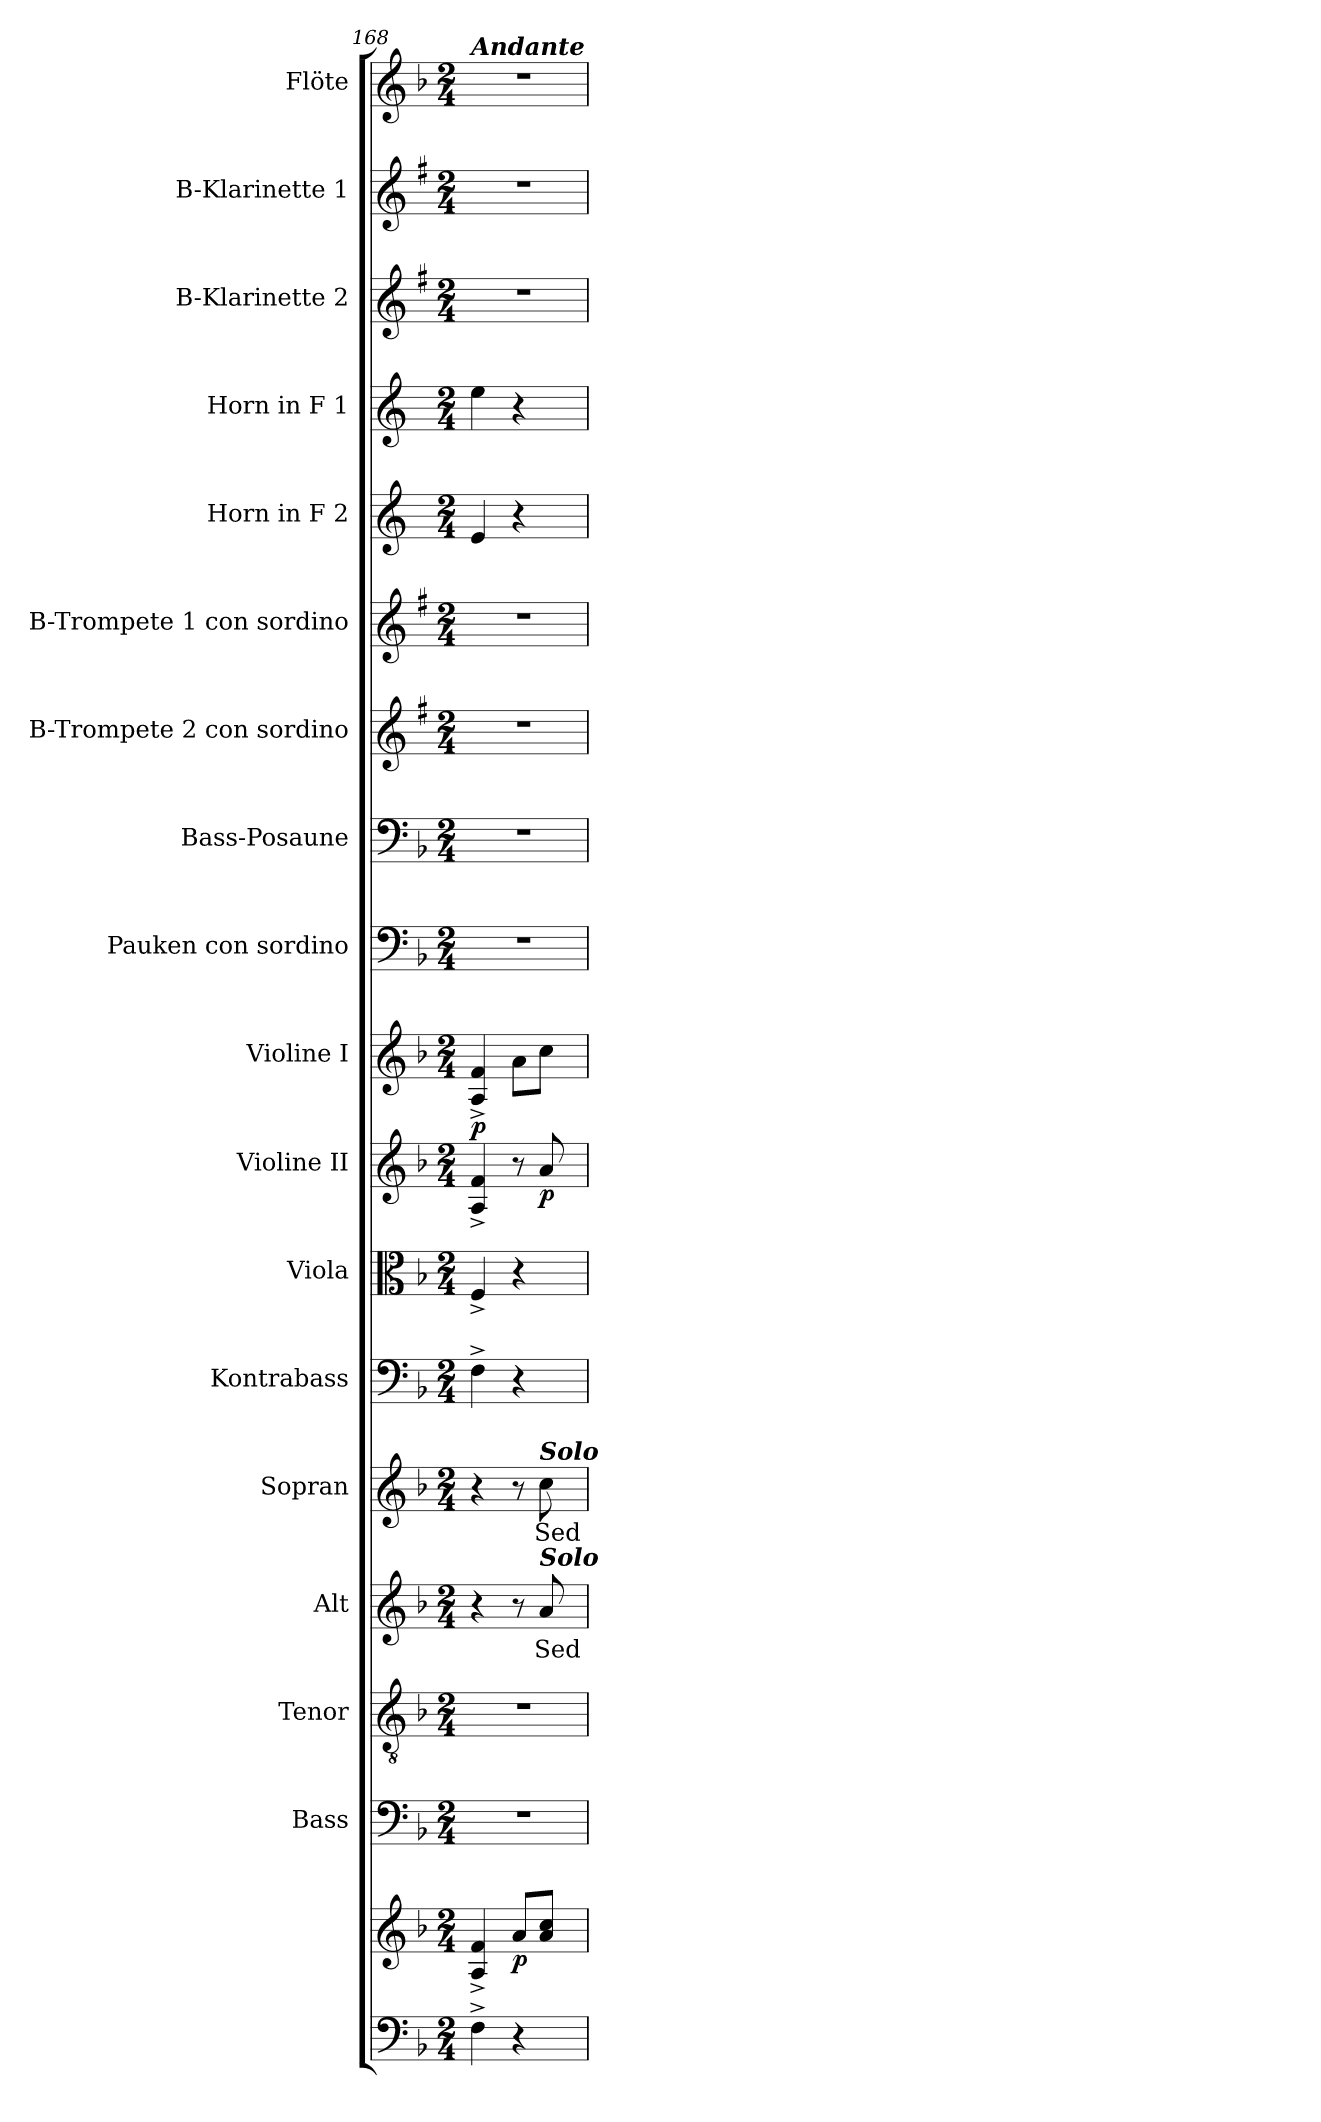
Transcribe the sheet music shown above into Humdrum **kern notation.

**kern	**kern	**dynam	**kern	**kern	**kern	**text	**kern	**text	**kern	**kern	**kern	**dynam	**kern	**dynam	**kern	**kern	**kern	**kern	**kern	**kern	**kern	**kern	**kern
*part18	*part18	*part18	*part17	*part16	*part15	*part15	*part14	*part14	*part13	*part12	*part11	*part11	*part10	*part10	*part9	*part8	*part7	*part6	*part5	*part4	*part3	*part2	*part1
*staff19	*staff18	*staff18/19	*staff17	*staff16	*staff15	*staff15	*staff14	*staff14	*staff13	*staff12	*staff11	*staff11	*staff10	*staff10	*staff9	*staff8	*staff7	*staff6	*staff5	*staff4	*staff3	*staff2	*staff1
*	*	*	*I"Bass	*I"Tenor	*I"Alt	*	*I"Sopran	*	*I"Kontrabass	*I"Viola	*I"Violine II	*	*I"Violine I	*	*I"Pauken con sordino	*I"Bass-Posaune	*I"B-Trompete 2 con sordino	*I"B-Trompete 1 con sordino	*I"Horn in F 2	*I"Horn in F 1	*I"B-Klarinette 2	*I"B-Klarinette 1	*I"Flöte
*	*	*	*I'B.	*I'T.	*I'A.	*	*I'S.	*	*I'Kb.	*I'Vla.	*I'Vl. II	*	*I'Vl. I	*	*I'Pk.	*I'B. Pos.	*I'B Trp. 2	*I'B Trp. 1	*	*	*I'B Kl. 2	*I'B Kl. 1	*I'Fl.
*clefF4	*clefG2	*	*clefF4	*clefGv2	*clefG2	*	*clefG2	*	*clefF4	*clefC3	*clefG2	*	*clefG2	*	*clefF4	*clefF4	*clefG2	*clefG2	*clefG2	*clefG2	*clefG2	*clefG2	*clefG2
*	*	*	*	*	*	*	*	*	*ITrd7c12	*	*	*	*	*	*	*	*ITrd1c2	*ITrd1c2	*ITrd4c7	*ITrd4c7	*ITrd1c2	*ITrd1c2	*
*k[b-]	*k[b-]	*	*k[b-]	*k[b-]	*k[b-]	*	*k[b-]	*	*k[b-]	*k[b-]	*k[b-]	*	*k[b-]	*	*k[b-]	*k[b-]	*k[b-]	*k[b-]	*k[b-]	*k[b-]	*k[b-]	*k[b-]	*k[b-]
*F:	*F:	*	*F:	*F:	*F:	*	*F:	*	*F:	*F:	*F:	*	*F:	*	*F:	*F:	*F:	*F:	*F:	*F:	*F:	*F:	*F:
*M2/4	*M2/4	*	*M2/4	*M2/4	*M2/4	*	*M2/4	*	*M2/4	*M2/4	*M2/4	*	*M2/4	*	*M2/4	*M2/4	*M2/4	*M2/4	*M2/4	*M2/4	*M2/4	*M2/4	*M2/4
=168	=168	=168	=168	=168	=168	=168	=168	=168	=168	=168	=168	=168	=168	=168	=168	=168	=168	=168	=168	=168	=168	=168	=168
!	!	!	!	!	!	!	!	!	!	!	!	!	!	!	!	!	!	!	!	!	!	!	!LO:TX:a:Bi:t=Andante
!	!	!	!	!	!	!	!	!	!	!	!	!	!	!LO:DY:b	!	!	!	!	!	!	!	!	!
4F^>\	4A/^< 4f/^<	.	2r	2r	4r	.	4r	.	4FF^>\	4F^</	4A/^< 4f/^<	.	4A/^< 4f/^<	p	2r	2r	2r	2r	4A/	4a\	2r	2r	2r
!	!	!LO:DY:b	!	!	!	!	!	!	!	!	!	!	!	!	!	!	!	!	!	!	!	!	!
4r	8a/L	p	.	.	8r	.	8r	.	4r	4r	8r	.	8a\L	.	.	.	.	.	4r	4r	.	.	.
!	!	!	!	!	!	!	!LO:TX:a:Bi:t=Solo	!	!	!	!	!	!	!	!	!	!	!	!	!	!	!	!
!	!	!	!	!	!LO:TX:a:Bi:t=Solo	!	!	!	!	!	!	!	!	!	!	!	!	!	!	!	!	!	!
!	!	!	!	!	!	!LO:LY:b	!	!LO:LY:b	!	!	!	!LO:DY:b	!	!	!	!	!	!	!	!	!	!	!
.	8a/ 8cc/J	.	.	.	8a/	Sed	8cc\	Sed	.	.	8a/	p	8cc\J	.	.	.	.	.	.	.	.	.	.
=	=	=	=	=	=	=	=	=	=	=	=	=	=	=	=	=	=	=	=	=	=	=	=
*-	*-	*-	*-	*-	*-	*-	*-	*-	*-	*-	*-	*-	*-	*-	*-	*-	*-	*-	*-	*-	*-	*-	*-
